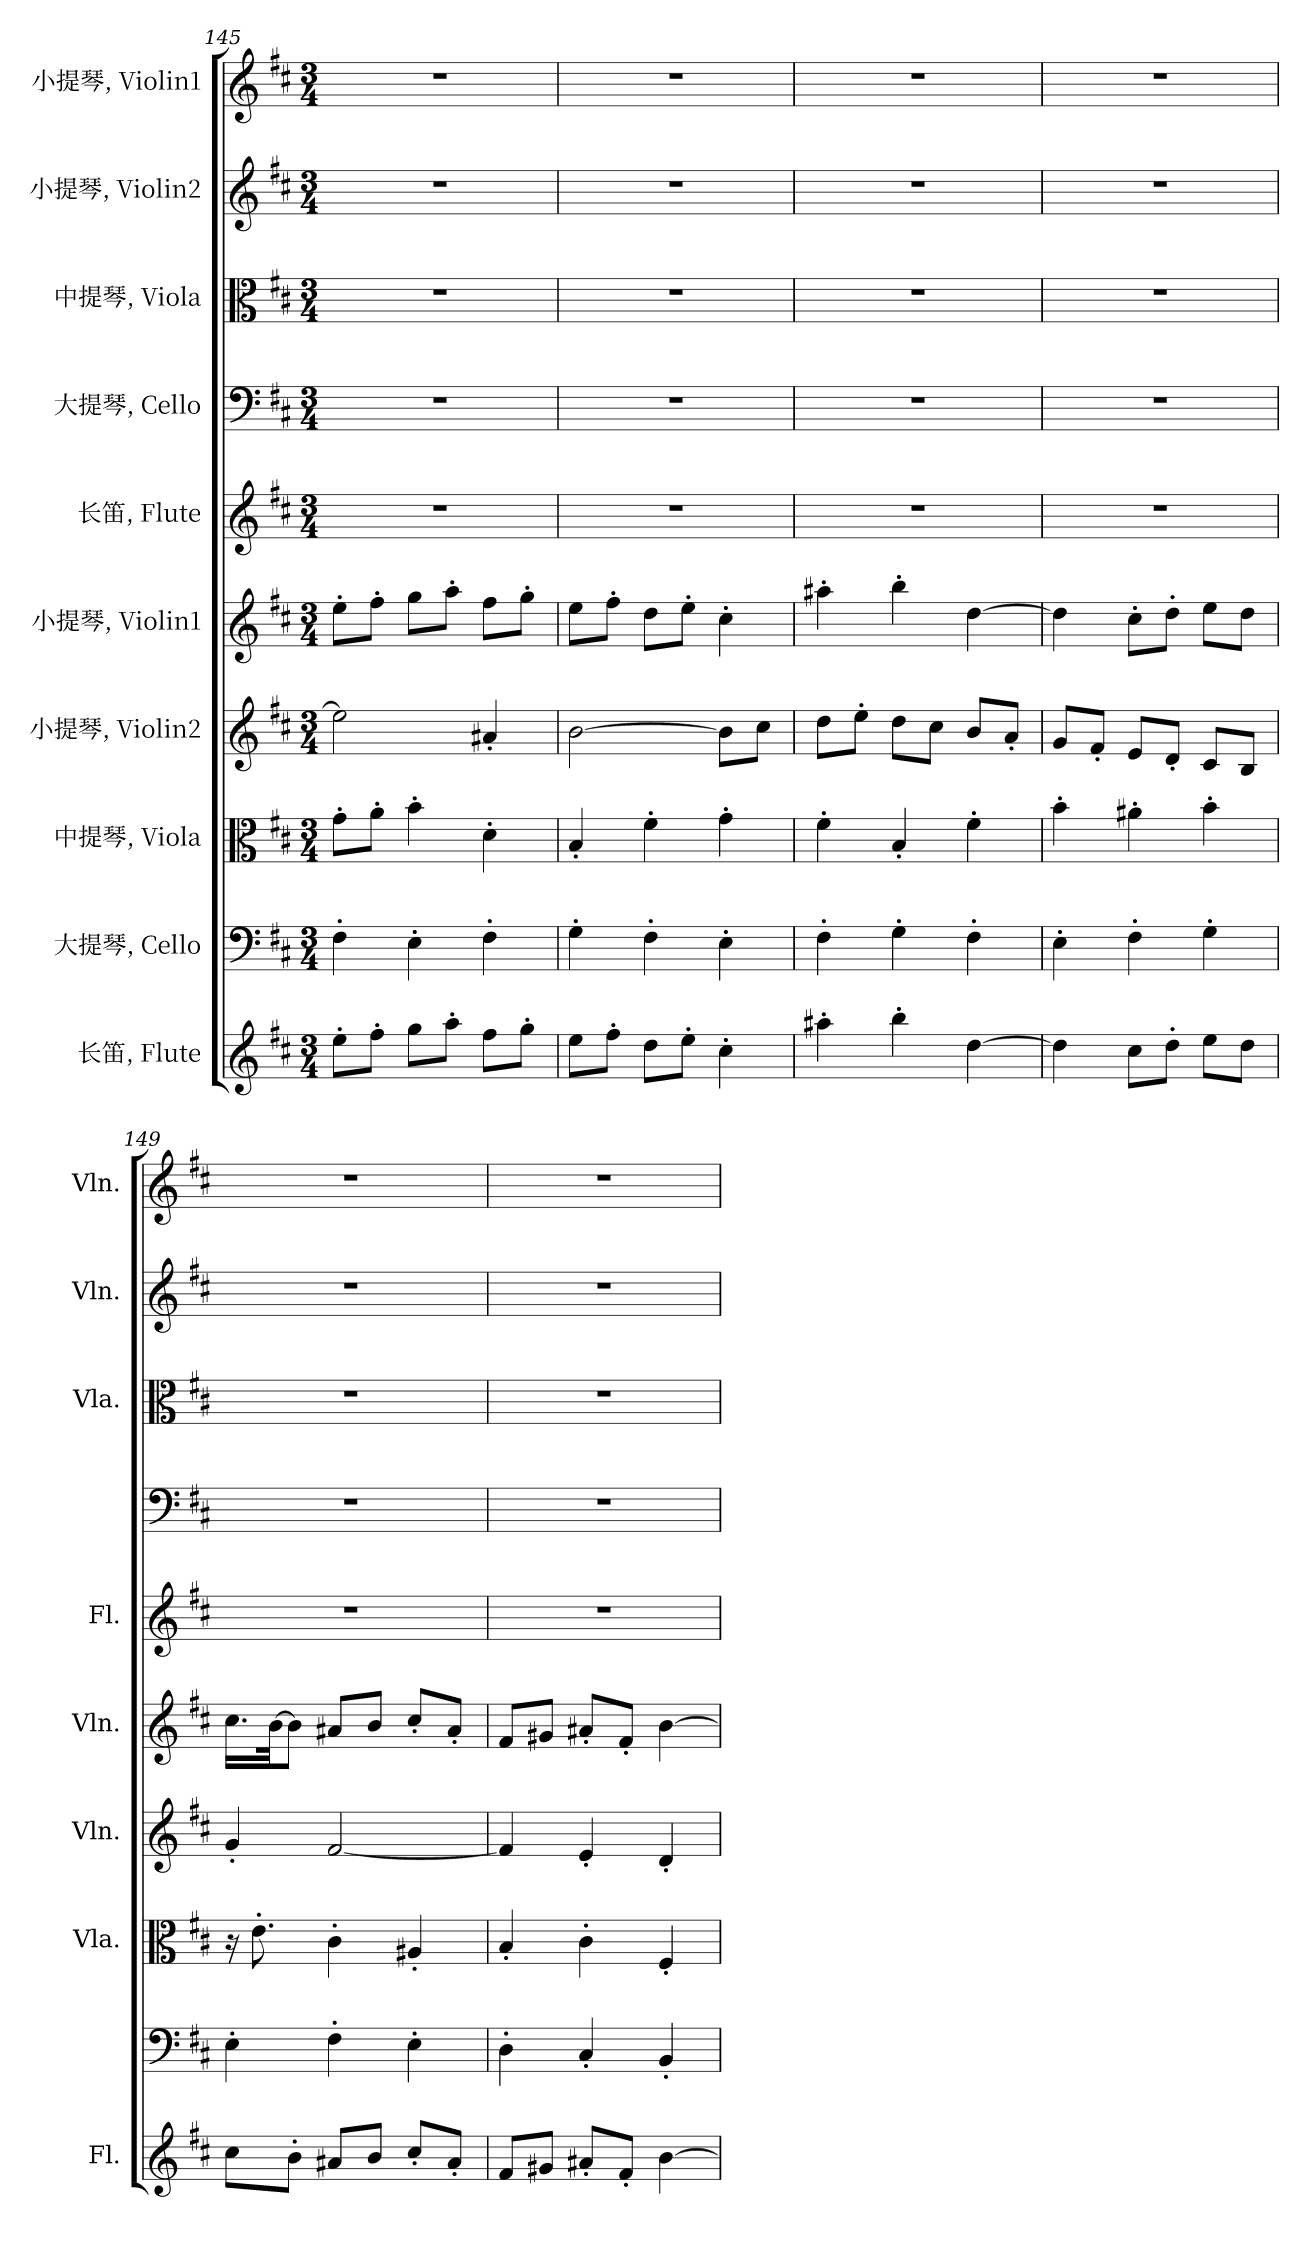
**kern	**kern	**kern	**kern	**kern	**kern	**kern	**kern	**kern	**kern
*part10	*part9	*part8	*part7	*part6	*part5	*part4	*part3	*part2	*part1
*staff10	*staff9	*staff8	*staff7	*staff6	*staff5	*staff4	*staff3	*staff2	*staff1
*I"长笛, Flute	*I"大提琴, Cello	*I"中提琴, Viola	*I"小提琴, Violin2	*I"小提琴, Violin1	*I"长笛, Flute	*I"大提琴, Cello	*I"中提琴, Viola	*I"小提琴, Violin2	*I"小提琴, Violin1
*I'Fl.	*	*I'Vla.	*I'Vln.	*I'Vln.	*I'Fl.	*	*I'Vla.	*I'Vln.	*I'Vln.
*clefG2	*clefF4	*clefC3	*clefG2	*clefG2	*clefG2	*clefF4	*clefC3	*clefG2	*clefG2
*k[f#c#]	*k[f#c#]	*k[f#c#]	*k[f#c#]	*k[f#c#]	*k[f#c#]	*k[f#c#]	*k[f#c#]	*k[f#c#]	*k[f#c#]
*M3/4	*M3/4	*M3/4	*M3/4	*M3/4	*M3/4	*M3/4	*M3/4	*M3/4	*M3/4
=145	=145	=145	=145	=145	=145	=145	=145	=145	=145
8ee'\L	4F#'\	8g'\L	2ee\]	8ee'\L	2.r	2.r	2.r	2.r	2.r
8ff#'\J	.	8a'\J	.	8ff#'\J	.	.	.	.	.
8gg\L	4E'\	4b'\	.	8gg\L	.	.	.	.	.
8aa'\J	.	.	.	8aa'\J	.	.	.	.	.
8ff#\L	4F#'\	4d'\	4a#X'/	8ff#\L	.	.	.	.	.
8gg'\J	.	.	.	8gg'\J	.	.	.	.	.
=146	=146	=146	=146	=146	=146	=146	=146	=146	=146
8ee\L	4G'\	4B'/	[2b\	8ee\L	2.r	2.r	2.r	2.r	2.r
8ff#'\J	.	.	.	8ff#'\J	.	.	.	.	.
8dd\L	4F#'\	4f#'\	.	8dd\L	.	.	.	.	.
8ee'\J	.	.	.	8ee'\J	.	.	.	.	.
4cc#'\	4E'\	4g'\	8b\L]	4cc#'\	.	.	.	.	.
.	.	.	8cc#\J	.	.	.	.	.	.
=147	=147	=147	=147	=147	=147	=147	=147	=147	=147
4aa#X'\	4F#'\	4f#'\	8dd\L	4aa#X'\	2.r	2.r	2.r	2.r	2.r
.	.	.	8ee'\J	.	.	.	.	.	.
4bb'\	4G'\	4B'/	8dd\L	4bb'\	.	.	.	.	.
.	.	.	8cc#\J	.	.	.	.	.	.
[4dd\	4F#'\	4f#'\	8b/L	[4dd\	.	.	.	.	.
.	.	.	8a'/J	.	.	.	.	.	.
=148	=148	=148	=148	=148	=148	=148	=148	=148	=148
4dd\]	4E'\	4b'\	8g/L	4dd\]	2.r	2.r	2.r	2.r	2.r
.	.	.	8f#'/J	.	.	.	.	.	.
8cc#\L	4F#'\	4a#X'\	8e/L	8cc#'\L	.	.	.	.	.
8dd'\J	.	.	8d'/J	8dd'\J	.	.	.	.	.
8ee\L	4G'\	4b'\	8c#/L	8ee\L	.	.	.	.	.
8dd\J	.	.	8B/J	8dd\J	.	.	.	.	.
!!LO:PB:g=z
=149	=149	=149	=149	=149	=149	=149	=149	=149	=149
8cc#\L	4E'\	16r	4g'/	16.cc#\LL	2.r	2.r	2.r	2.r	2.r
.	.	8.e'\	.	.	.	.	.	.	.
.	.	.	.	[32b\JK	.	.	.	.	.
8b'\J	.	.	.	8b\J]	.	.	.	.	.
8a#X/L	4F#'\	4c#'\	[2f#/	8a#X/L	.	.	.	.	.
8b/J	.	.	.	8b/J	.	.	.	.	.
8cc#'/L	4E'\	4A#X'/	.	8cc#'/L	.	.	.	.	.
8a#'/J	.	.	.	8a#'/J	.	.	.	.	.
=150	=150	=150	=150	=150	=150	=150	=150	=150	=150
8f#/L	4D'\	4B'/	4f#/]	8f#/L	2.r	2.r	2.r	2.r	2.r
8g#X/J	.	.	.	8g#X/J	.	.	.	.	.
8a#X'/L	4C#'/	4c#'\	4e'/	8a#X'/L	.	.	.	.	.
8f#'/J	.	.	.	8f#'/J	.	.	.	.	.
[4b\	4BB'/	4F#'/	4d'/	[4b\	.	.	.	.	.
=	=	=	=	=	=	=	=	=	=
*-	*-	*-	*-	*-	*-	*-	*-	*-	*-
